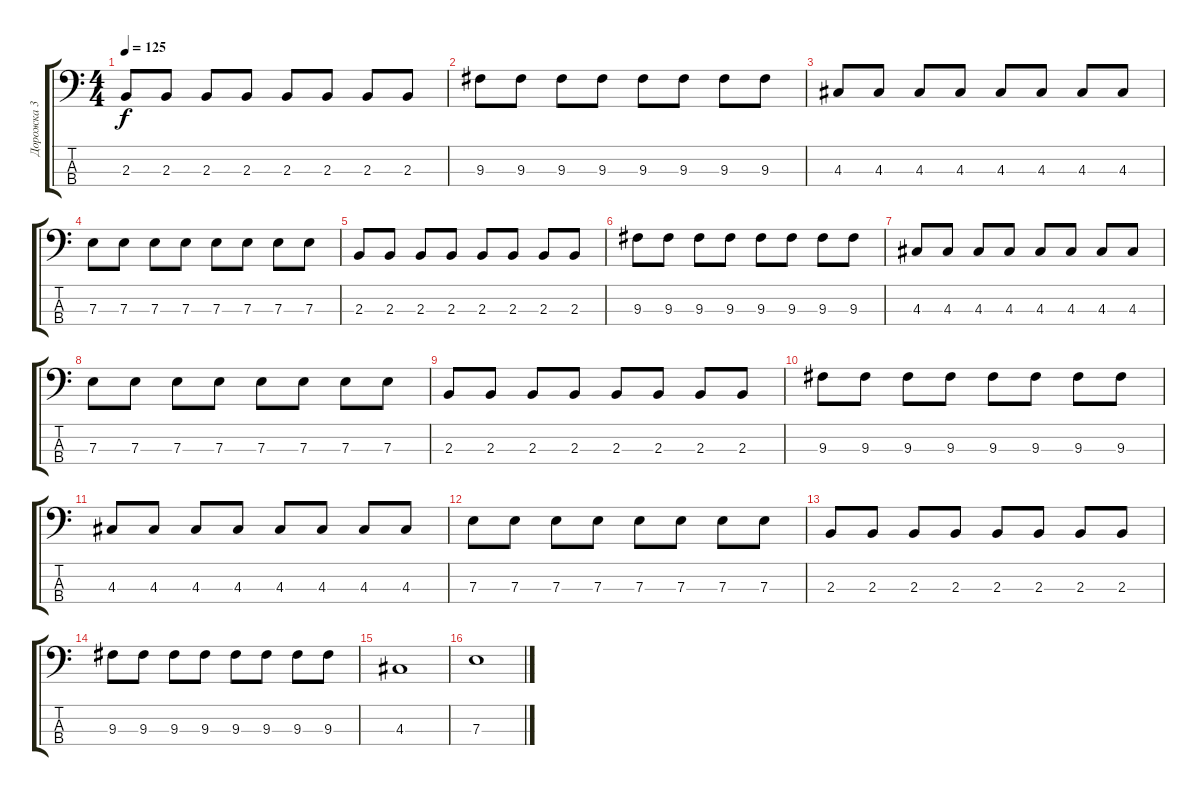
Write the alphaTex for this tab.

\track ("Дорожка 3" "Дорожка 3") {instrument electricbassfinger}
\staff {score tabs}
\tuning (G2 D2 A1 E1) {hide}
\ts (4 4)
\tempo 125
\clef f4
\ks c
2.3.8{dy f} 2.3.8 2.3.8 2.3.8 2.3.8 2.3.8 2.3.8 2.3.8 |
9.3.8 9.3.8 9.3.8 9.3.8 9.3.8 9.3.8 9.3.8 9.3.8 |
4.3.8 4.3.8 4.3.8 4.3.8 4.3.8 4.3.8 4.3.8 4.3.8 |
7.3.8 7.3.8 7.3.8 7.3.8 7.3.8 7.3.8 7.3.8 7.3.8 |
2.3.8 2.3.8 2.3.8 2.3.8 2.3.8 2.3.8 2.3.8 2.3.8 |
9.3.8 9.3.8 9.3.8 9.3.8 9.3.8 9.3.8 9.3.8 9.3.8 |
4.3.8 4.3.8 4.3.8 4.3.8 4.3.8 4.3.8 4.3.8 4.3.8 |
7.3.8 7.3.8 7.3.8 7.3.8 7.3.8 7.3.8 7.3.8 7.3.8 |
2.3.8 2.3.8 2.3.8 2.3.8 2.3.8 2.3.8 2.3.8 2.3.8 |
9.3.8 9.3.8 9.3.8 9.3.8 9.3.8 9.3.8 9.3.8 9.3.8 |
4.3.8 4.3.8 4.3.8 4.3.8 4.3.8 4.3.8 4.3.8 4.3.8 |
7.3.8 7.3.8 7.3.8 7.3.8 7.3.8 7.3.8 7.3.8 7.3.8 |
2.3.8 2.3.8 2.3.8 2.3.8 2.3.8 2.3.8 2.3.8 2.3.8 |
9.3.8 9.3.8 9.3.8 9.3.8 9.3.8 9.3.8 9.3.8 9.3.8 |
4.3.1 |
7.3.1
